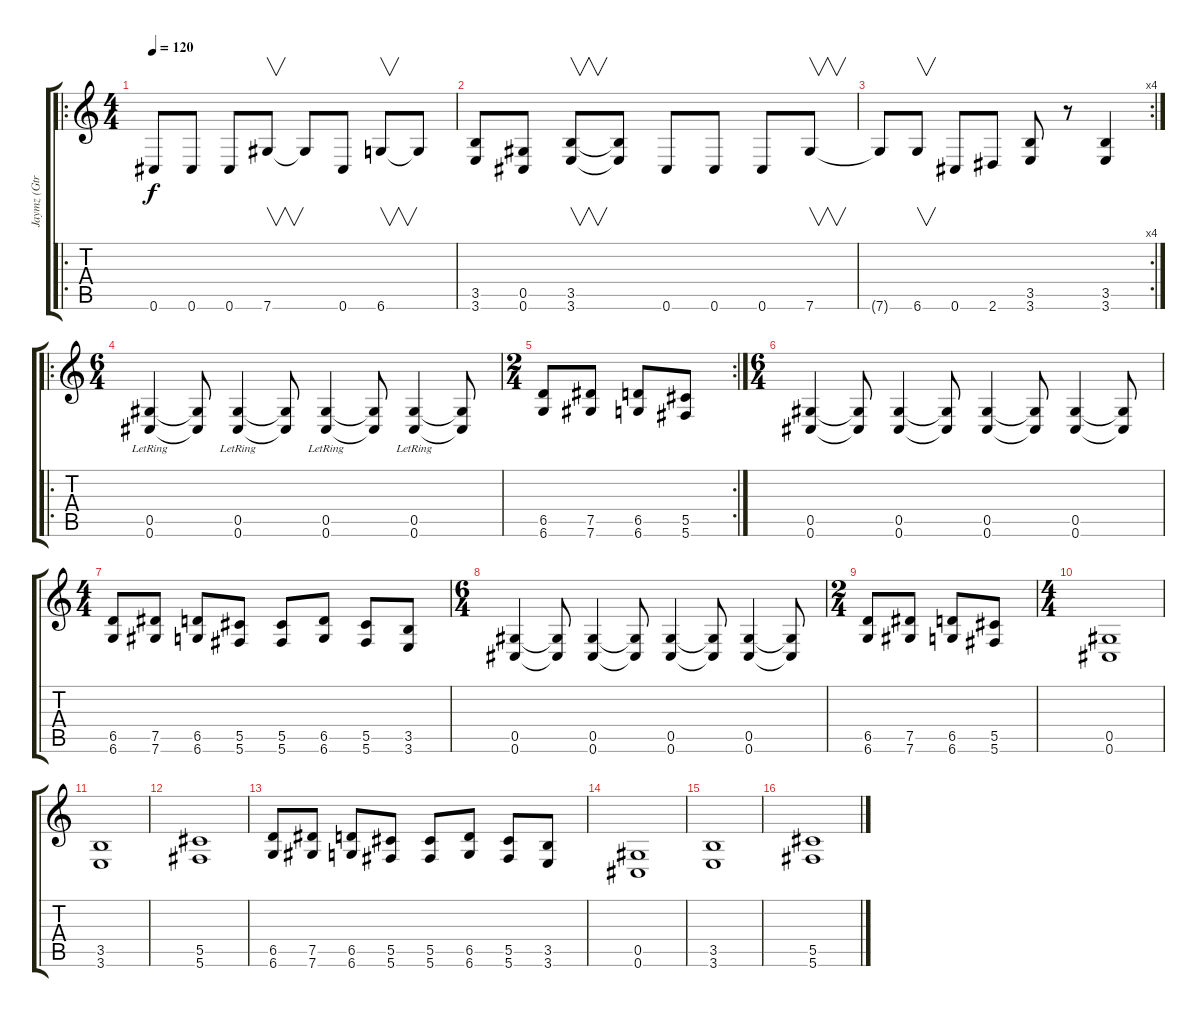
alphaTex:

\track ("Jaymz (Gtr)" "Jaymz (Gtr") {instrument overdrivenguitar}
\staff {score tabs}
\tuning (Eb4 Bb3 Gb3 Db3 Ab2 Db2) {hide}
\ro
\ts (4 4)
\tempo 120
\clef g2
\ks c
0.6.8{dy f instrument overdrivenguitar} 0.6.8 0.6.8 7.6.8{v} 7.6{t}.8 0.6.8 6.6.8{v} 6.6{t}.8 |
(3.5 3.6).8 (0.5 0.6).8 (3.5 3.6).8{v} (3.5{t} 3.6{t}).8 0.6.8 0.6.8 0.6.8 7.6.8{v} |
\rc 4
7.6{t}.8 6.6.8{v} 0.6.8 2.6.8 (3.5 3.6).8 r.8 (3.5 3.6).4 |
\ro
\ts (6 4)
(0.5{lr} 0.6{lr}).4 (0.5{t} 0.6{t}).8 (0.5{lr} 0.6{lr}).4 (0.5{t} 0.6{t}).8 (0.5{lr} 0.6{lr}).4 (0.5{t} 0.6{t}).8 (0.5{lr} 0.6{lr}).4 (0.5{t} 0.6{t}).8 |
\rc 2
\ts (2 4)
(6.5 6.6).8 (7.5 7.6).8 (6.5 6.6).8 (5.5 5.6).8 |
\ts (6 4)
(0.5 0.6).4 (0.5{t} 0.6{t}).8 (0.5 0.6).4 (0.5{t} 0.6{t}).8 (0.5 0.6).4 (0.5{t} 0.6{t}).8 (0.5 0.6).4 (0.5{t} 0.6{t}).8 |
\ts (4 4)
(6.5 6.6).8 (7.5 7.6).8 (6.5 6.6).8 (5.5 5.6).8 (5.5 5.6).8 (6.5 6.6).8 (5.5 5.6).8 (3.5 3.6).8 |
\ts (6 4)
(0.5 0.6).4 (0.5{t} 0.6{t}).8 (0.5 0.6).4 (0.5{t} 0.6{t}).8 (0.5 0.6).4 (0.5{t} 0.6{t}).8 (0.5 0.6).4 (0.5{t} 0.6{t}).8 |
\ts (2 4)
(6.5 6.6).8 (7.5 7.6).8 (6.5 6.6).8 (5.5 5.6).8 |
\ts (4 4)
(0.5 0.6).1 |
(3.5 3.6).1 |
(5.5 5.6).1 |
(6.5 6.6).8 (7.5 7.6).8 (6.5 6.6).8 (5.5 5.6).8 (5.5 5.6).8 (6.5 6.6).8 (5.5 5.6).8 (3.5 3.6).8 |
(0.5 0.6).1 |
(3.5 3.6).1 |
(5.5 5.6).1
